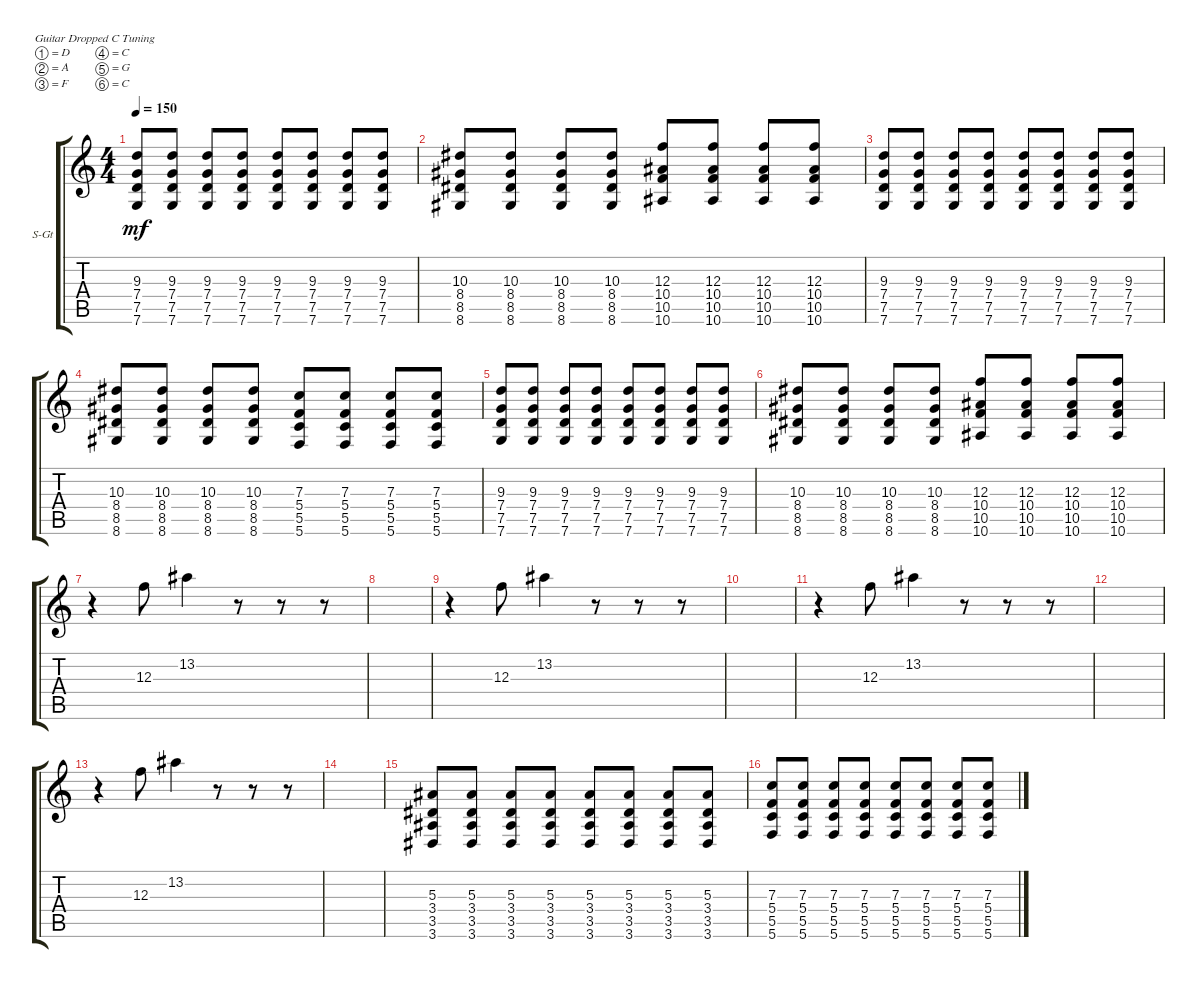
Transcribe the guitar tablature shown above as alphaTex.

\defaultSystemsLayout 4
\bracketExtendMode groupsimilarinstruments
\firstSystemTrackNameOrientation horizontal
\otherSystemsTrackNameOrientation horizontal
\track ("Steel Guitar" "S-Gt") {instrument acousticguitarsteel}
\staff {score tabs}
\tuning (D4 A3 F3 C3 G2 C2)
\ts (4 4)
\tempo 150
\clef g2
\ks c
(7.6 7.5 7.4 9.3).8{dy mf} (7.5 7.6 7.4 9.3).8 (7.6 7.5 7.4 9.3).8 (7.6 7.5 7.4 9.3).8 (7.5 7.4 7.6 9.3).8 (7.5 7.6 7.4 9.3).8 (7.6 7.5 7.4 9.3).8 (7.4 7.5 7.6 9.3).8 |
(8.6 8.5 8.4 10.3).8 (8.5 8.6 8.4 10.3).8 (8.6 8.5 8.4 10.3).8 (8.6 8.5 8.4 10.3).8 (10.6 10.4 10.5 12.3).8 (10.6 10.5 10.4 12.3).8 (10.6 10.4 10.5 12.3).8 (10.6 10.5 10.4 12.3).8 |
(7.6 7.5 7.4 9.3).8 (7.5 7.6 7.4 9.3).8 (7.6 7.5 7.4 9.3).8 (7.6 7.5 7.4 9.3).8 (7.5 7.4 7.6 9.3).8 (7.5 7.6 7.4 9.3).8 (7.6 7.5 7.4 9.3).8 (7.4 7.5 7.6 9.3).8 |
(8.6 8.5 8.4 10.3).8 (8.5 8.6 8.4 10.3).8 (8.6 8.5 8.4 10.3).8 (8.6 8.5 8.4 10.3).8 (5.6 5.5 5.4 7.3).8 (5.6 5.5 5.4 7.3).8 (5.5 5.6 5.4 7.3).8 (5.5 5.6 5.4 7.3).8 |
(7.6 7.5 7.4 9.3).8 (7.5 7.6 7.4 9.3).8 (7.6 7.5 7.4 9.3).8 (7.6 7.5 7.4 9.3).8 (7.5 7.4 7.6 9.3).8 (7.5 7.6 7.4 9.3).8 (7.6 7.5 7.4 9.3).8 (7.4 7.5 7.6 9.3).8 |
(8.6 8.5 8.4 10.3).8 (8.5 8.6 8.4 10.3).8 (8.6 8.5 8.4 10.3).8 (8.6 8.5 8.4 10.3).8 (10.6 10.4 10.5 12.3).8 (10.6 10.5 10.4 12.3).8 (10.6 10.4 10.5 12.3).8 (10.6 10.5 10.4 12.3).8 |
r.4 12.3.8 13.2.4 r.8 r.8 r.8 |
|
r.4 12.3.8 13.2.4 r.8 r.8 r.8 |
|
r.4 12.3.8 13.2.4 r.8 r.8 r.8 |
|
r.4 12.3.8 13.2.4 r.8 r.8 r.8 |
|
(5.3 3.4 3.5 3.6).8 (5.3 3.4 3.5 3.6).8 (5.3 3.5 3.4 3.6).8 (5.3 3.4 3.6 3.5).8 (5.3 3.4 3.6 3.5).8 (5.3 3.4 3.6 3.5).8 (5.3 3.4 3.5 3.6).8 (5.3 3.6 3.5 3.4).8 |
(7.3 5.4 5.5 5.6).8 (7.3 5.4 5.5 5.6).8 (7.3 5.4 5.5 5.6).8 (7.3 5.4 5.5 5.6).8 (7.3 5.4 5.5 5.6).8 (7.3 5.4 5.5 5.6).8 (7.3 5.4 5.5 5.6).8 (7.3 5.4 5.5 5.6).8
